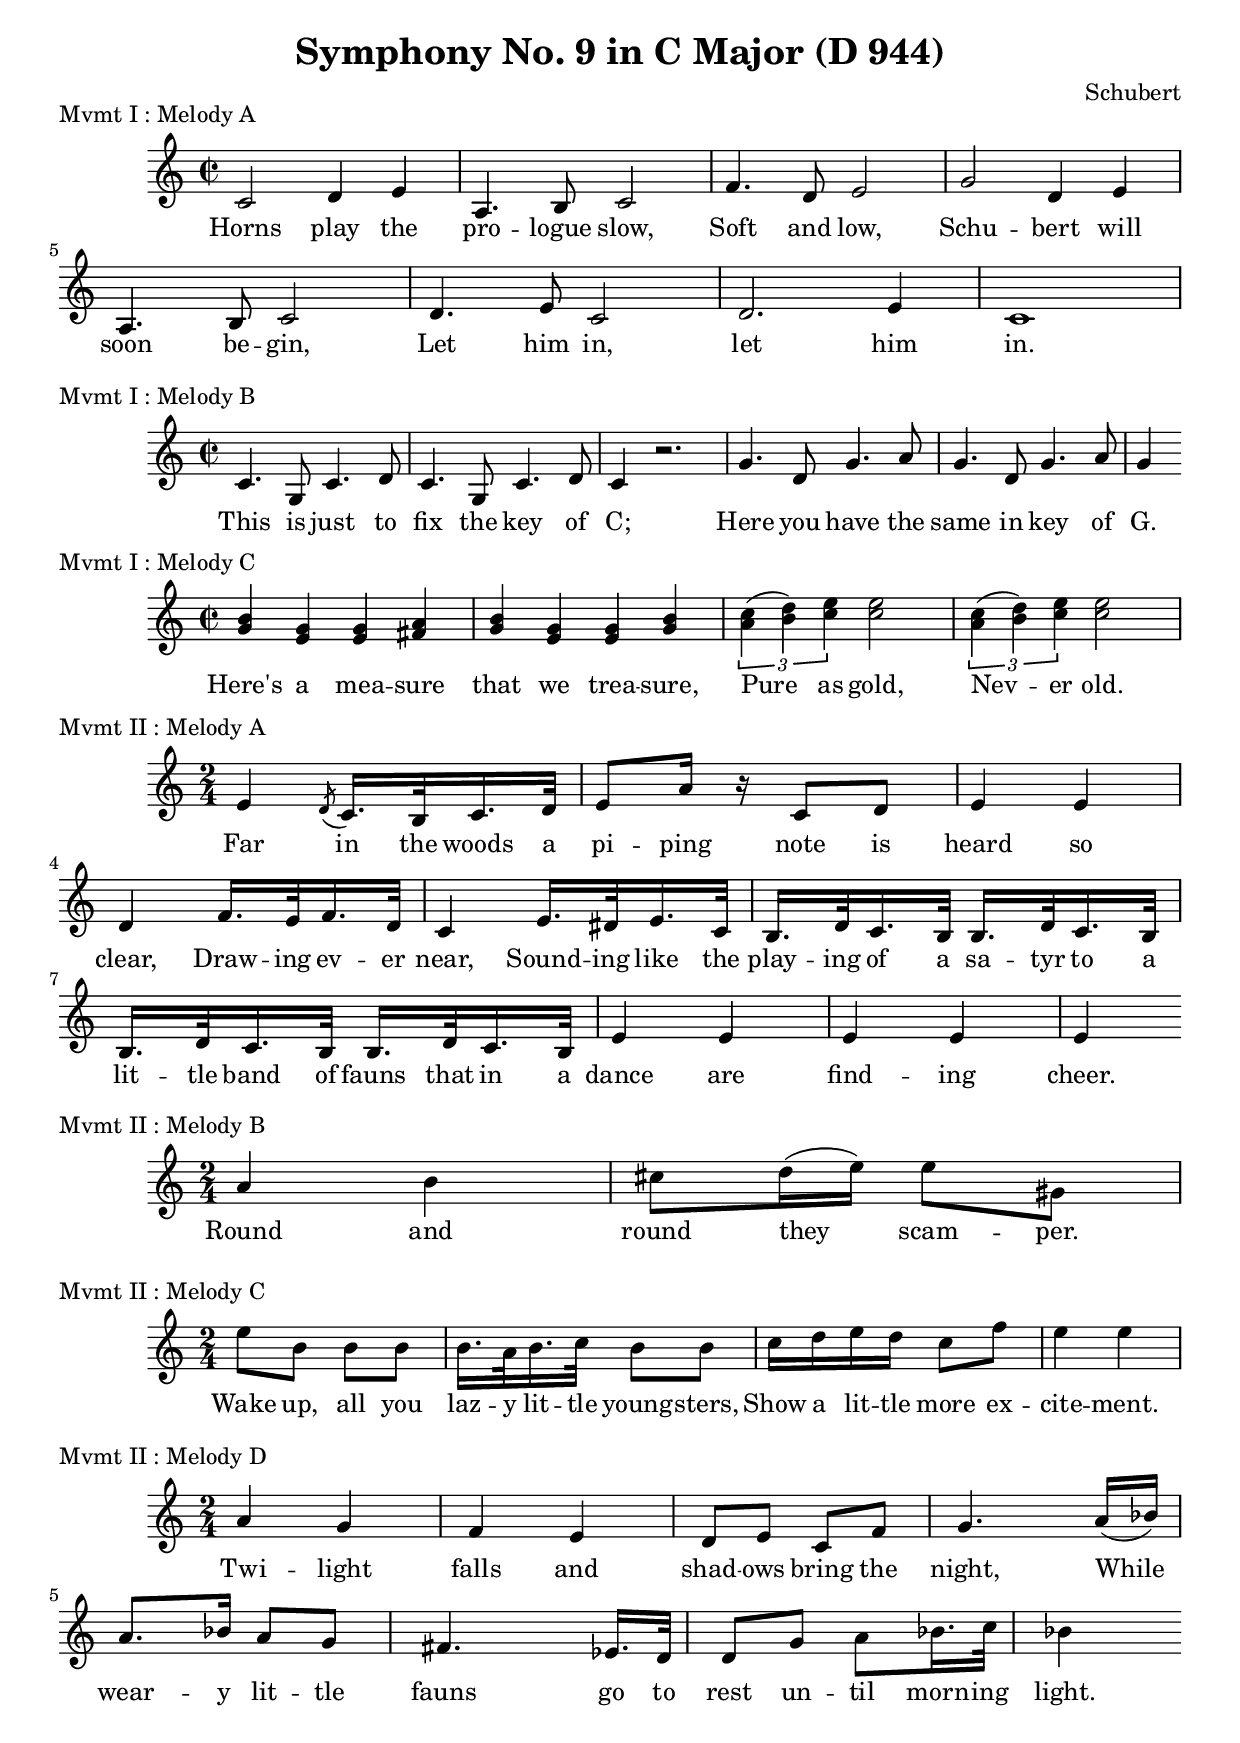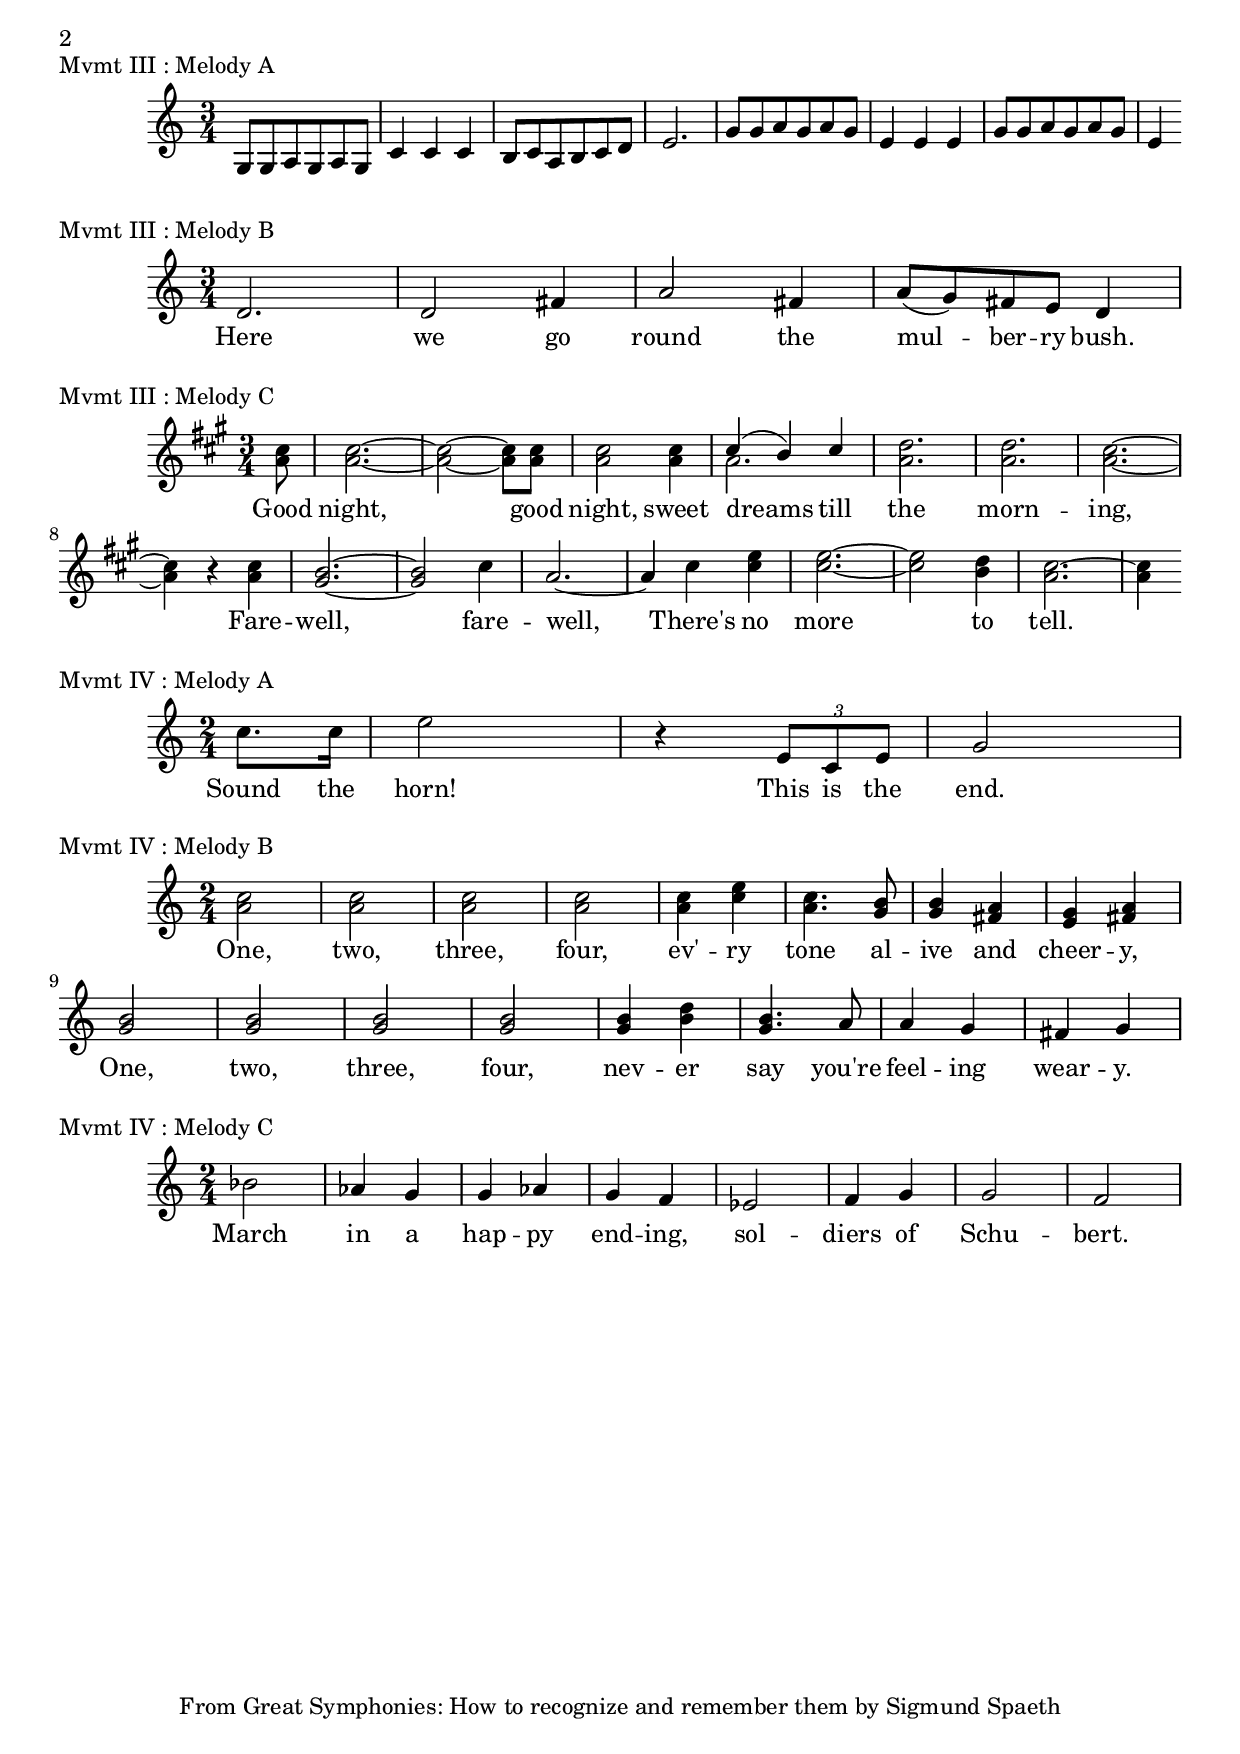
% Schubert Symphony No. 9
\version "2.18.2"
% Melody definitions for movements of
% Schubert's 9th Symphony (schubert-009)

% Movement I Melody A {{{
melody_ia = <<
    \relative c' {
        \clef "treble"
        \key c \major
        \time 2/2
        c2 d4 e | a,4. b8 c2 |
        f4. d8 e2 | g2 d4 e4 |
        a,4. b8 c2 | d4. e8 c2 |
        d2. e4 | c1 |
    }
    \addlyrics {
        Horns play the pro -- logue slow, Soft and low,
        Schu -- bert will soon be -- gin, Let him in, let him in.
    }
>> % }}}

% Movement I Melody B {{{
melody_ib = <<
    \relative c' {
        \clef "treble"
        \key c \major
        \time 2/2
        c4. g8 c4. d8 | c4. g8 c4. d8 | c4 r2. |
        g'4. d8 g4. a8 | g4. d8 g4. a8 | g4
    }
    \addlyrics {
        This is just to fix the key of C;
        Here you have the same in key of G.
    }
>> % }}}

% Movement I Melody C {{{
melody_ic = <<
    \relative c'' {
        \clef "treble"
        \key c \major
        \time 2/2
        <g b>4 <e g>4 <e g>4 <fis a>4 |  <g b>4 <e g>4 <e g>4 <g b>4 |
        \tuplet 3/2 {<a c>4( <b d>4) <c e>4} <c e>2 |
        \tuplet 3/2 {<a c>4( <b d>4) <c e>4} <c e>2 |
    }
    \addlyrics {
        Here's a mea -- sure that we trea -- sure,
        Pure as gold, Nev -- er old.
    }
>> % }}}

% Movement II Melody A {{{
melody_iia = <<
    \relative c' {
        \clef "treble"
        \key c \major
        \time 2/4
        e4 \acciaccatura d8 c16. b32 c16. d32 |
        e8 a16 r16 c,8 d | e4 e4 |
        d4 f16. e32 f16. d32 | c4 e16. dis32 e16. c32 |
        b16. d32 c16. b32 b16. d32 c16. b32 |
        b16. d32 c16. b32 b16. d32 c16. b32 |
        e4 e | e4 e | e
    }
    \addlyrics {
        Far in the woods a pi -- ping note is heard so clear,
        Draw -- ing ev -- er near, Sound -- ing like the
        play -- ing of a sa -- tyr to a lit -- tle band of
        fauns that in a dance are find -- ing cheer.
    }
>> % }}}

% Movement II Melody B {{{
melody_iib = <<
    \relative c'' {
        \clef "treble"
        \key c \major
        \time 2/4
        a4 b4 | cis8 d16( e16) e8 gis,8 |
    }
    \addlyrics {
        Round and round they scam -- per.
    }
>> % }}}

% Movement II Melody C {{{
melody_iic = <<
    \relative c'' {
        \clef "treble"
        \key c \major
        \time 2/4
        e8 b b b | b16. a32 b16. c32 b8 b |
        c16 d e d c8 f | e4 e4 |
    }
    \addlyrics {
        Wake up, all you laz -- y lit -- tle young -- sters,
        Show a lit -- tle more ex -- cite -- ment.
    }
>> % }}}

% Movement II Melody D {{{
melody_iid = <<
    \relative c'' {
        \clef "treble"
        \key c \major
        \time 2/4
        a4 g | f4 e | d8 e c f | g4. a16( bes) |
        a8. bes16 a8 g | fis4. ees16. d32 |
        d8 g a bes16. c32 | bes4
    }
    \addlyrics {
        Twi -- light falls and shad -- ows bring the night,
        While wear -- y lit -- tle fauns go to rest un -- til morn -- ing light.
    }
>> % }}}

% Movement III Melody A {{{
melody_iiia = <<
    \relative c' {
        \clef "treble"
        \key c \major
        \time 3/4
        g8 g a g a g | c4 c c | b8 c a b c d |
        e2. | g8 g a g a g | e4 e e | g8 g a g a g | e4
    }
    \addlyrics {
    }
>> % }}}

% Movement III Melody B {{{
melody_iiib = <<
    \relative c' {
        \clef "treble"
        \key c \major
        \time 3/4
        d2. | d2 fis4 | a2 fis4 | a8( g) fis8 e d4 |
    }
    \addlyrics {
        Here we go round the mul -- ber -- ry bush.
    }
>> % }}}

% Movement III Melody C {{{
melody_iiic = <<
    \relative c'' {
        \clef "treble"
        \key a \major
        \time 3/4
        \partial 8 <a cis>8 |
        <a~ cis~>2. | <a~ cis~>2 <a cis>8 <a cis>8 |
        <a cis>2 <a cis>4 |
        << { \voiceOne cis4( b4) cis } \new Voice { \voiceTwo a2. } >> \oneVoice |
        <a d>2. | <a d>2. | <a~ cis~>2. <a cis>4 r4 <a cis>4 |
        <gis~ b~>2. | <gis b>2 cis4 | a2.~ | a4 cis <cis e>4 |
        <cis~ e~>2. | <cis e>2 <b d>4 | <a~ cis>2. | <a cis>4
    }
    \addlyrics {
        Good night, good night, sweet dreams till the morn -- ing,
        Fare -- well, fare -- well, There's no more to tell.
    }
>> % }}}

% Movement IV Melody A {{{
melody_iva = <<
    \relative c'' {
        \clef "treble"
        \key c \major
        \time 2/4
        \partial 4 c8. c16 |
        e2 | r4 \tuplet 3/2 {e,8 c e } | g2 |
    }
    \addlyrics {
        Sound the horn! This is the end.
    }
>> % }}}

% Movement IV Melody B {{{
melody_ivb = <<
    \relative c'' {
        \clef "treble"
        \key c \major
        \time 2/4
        <a c>2 | <a c>2 | <a c>2 | <a c>2 |
        <a c>4 <c e>4 | <a c>4. <g b>8 |
        <g b>4 <fis a>4 | <e g>4 <fis a>4 |
        <g b>2 | <g b>2 | <g b>2 | <g b>2 |
        <g b>4 <b d>4 | <g b>4. a8 | a4 g | fis4 g |
    }
    \addlyrics {
        One, two, three, four, ev' -- ry tone al -- ive and cheer -- y,
        One, two, three, four, nev -- er say you're feel -- ing wear -- y.
    }
>> % }}}

% Movement IV Melody C {{{
melody_ivc = <<
    \relative c'' {
        \clef "treble"
        \key c \major
        \time 2/4
        bes2 | aes4 g | g4 aes | g4 f |
        ees2 | f4 g | g2 | f2 |
    }
    \addlyrics {
        March in a hap -- py end -- ing, sol -- diers of Schu -- bert.
    }
>> % }}}


\header {
    title = "Symphony No. 9 in C Major (D 944)"
    composer = "Schubert"
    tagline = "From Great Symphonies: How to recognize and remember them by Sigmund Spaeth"
}
\layout { ragged-right = ##f }

\score { \header {piece = "Mvmt I : Melody A"} \melody_ia }
\score { \header {piece = "Mvmt I : Melody B"} \melody_ib }
\score { \header {piece = "Mvmt I : Melody C"} \melody_ic }
\score { \header {piece = "Mvmt II : Melody A"} \melody_iia }
\score { \header {piece = "Mvmt II : Melody B"} \melody_iib }
\score { \header {piece = "Mvmt II : Melody C"} \melody_iic }
\score { \header {piece = "Mvmt II : Melody D"} \melody_iid }
\score { \header {piece = "Mvmt III : Melody A"} \melody_iiia }
\score { \header {piece = "Mvmt III : Melody B"} \melody_iiib }
\score { \header {piece = "Mvmt III : Melody C"} \melody_iiic }
\score { \header {piece = "Mvmt IV : Melody A"} \melody_iva }
\score { \header {piece = "Mvmt IV : Melody B"} \melody_ivb }
\score { \header {piece = "Mvmt IV : Melody C"} \melody_ivc }
